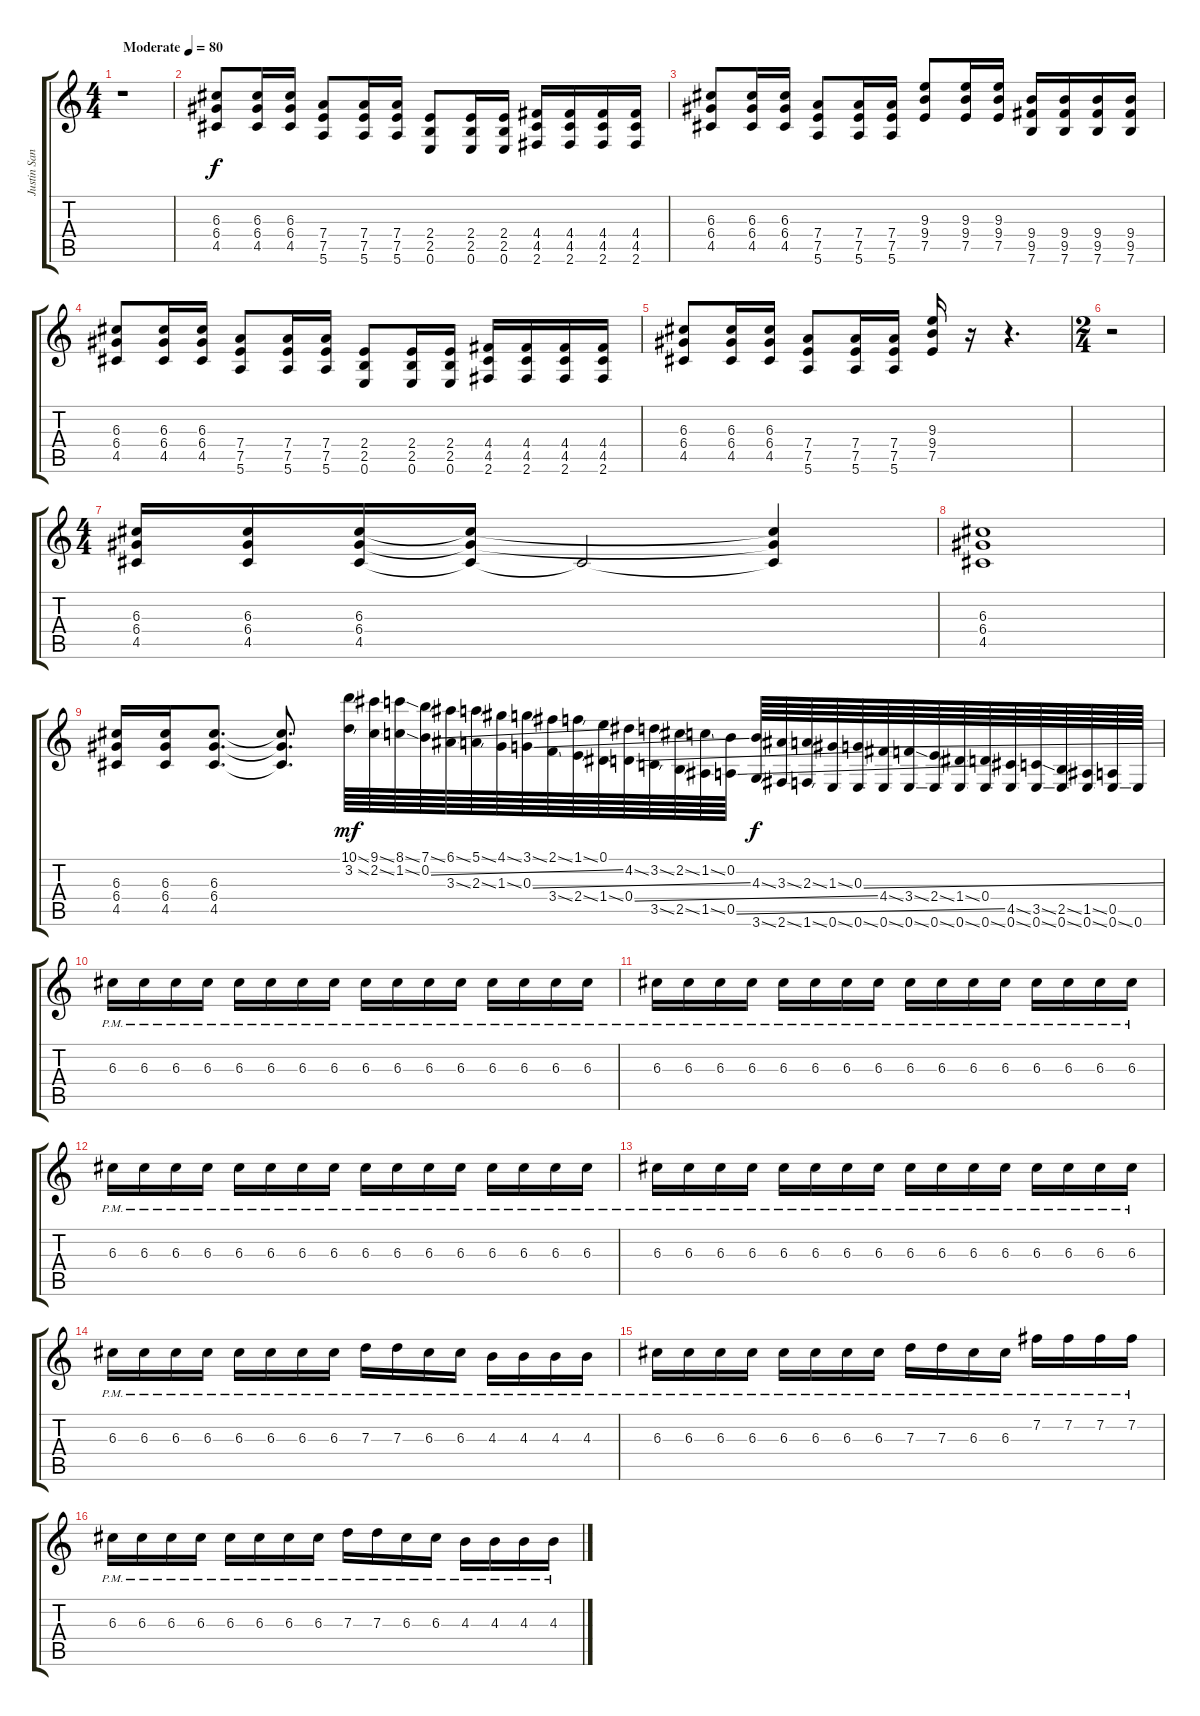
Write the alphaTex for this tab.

\track ("Justin Sane" "Justin San") {instrument distortionguitar}
\staff {score tabs}
\tuning (E4 B3 G3 D3 A2 E2) {hide}
\ts (4 4)
\tempo (80 "Moderate")
\clef g2
\ks c
r.1{dy f instrument distortionguitar} |
(6.3 6.4 4.5).8 (6.3 6.4 4.5).16 (6.3 6.4 4.5).16 (7.4 7.5 5.6).8 (7.4 7.5 5.6).16 (7.4 7.5 5.6).16 (2.4 2.5 0.6).8 (2.4 2.5 0.6).16 (2.4 2.5 0.6).16 (4.4 4.5 2.6).16 (4.4 4.5 2.6).16 (4.4 4.5 2.6).16 (4.4 4.5 2.6).16 |
(6.3 6.4 4.5).8 (6.3 6.4 4.5).16 (6.3 6.4 4.5).16 (7.4 7.5 5.6).8 (7.4 7.5 5.6).16 (7.4 7.5 5.6).16 (9.3 9.4 7.5).8 (9.3 9.4 7.5).16 (9.3 9.4 7.5).16 (9.4 9.5 7.6).16 (9.4 9.5 7.6).16 (9.4 9.5 7.6).16 (9.4 9.5 7.6).16 |
(6.3 6.4 4.5).8 (6.3 6.4 4.5).16 (6.3 6.4 4.5).16 (7.4 7.5 5.6).8 (7.4 7.5 5.6).16 (7.4 7.5 5.6).16 (2.4 2.5 0.6).8 (2.4 2.5 0.6).16 (2.4 2.5 0.6).16 (4.4 4.5 2.6).16 (4.4 4.5 2.6).16 (4.4 4.5 2.6).16 (4.4 4.5 2.6).16 |
(6.3 6.4 4.5).8 (6.3 6.4 4.5).16 (6.3 6.4 4.5).16 (7.4 7.5 5.6).8 (7.4 7.5 5.6).16 (7.4 7.5 5.6).16 (9.3 9.4 7.5).16 r.16 r.4{d} |
\ts (2 4)
r.2 |
\ts (4 4)
(6.3 6.4 4.5).16 (6.3 6.4 4.5).16 (6.3 6.4 4.5).16 (6.3{t} 6.4{t} 4.5{t}).16 4.5{t}.2 (6.3{t} 6.4{t} 4.5{t}).4 |
(6.3 6.4 4.5).1 |
(6.3 6.4 4.5).16 (6.3 6.4 4.5).16 (6.3 6.4 4.5).8{d} (6.3{t} 6.4{t} 4.5{t}).8{d} (10.1{ss} 3.2{ss}).64{dy mf} (9.1{ss} 2.2{ss}).64 (8.1{ss} 1.2{ss}).64 (7.1{ss} 0.2{ss}).64 (6.1{ss} 3.3{ss}).64 (5.1{ss} 2.3{ss}).64 (4.1{ss} 1.3{ss}).64 (3.1{ss} 0.3{ss}).64 (2.1{ss} 3.4{ss}).64 (1.1{ss} 2.4{ss}).64 (0.1 1.4{ss}).64 (4.2{ss} 0.4{ss}).64 (3.2{ss} 3.5{ss}).64 (2.2{ss} 2.5{ss}).64 (1.2{ss} 1.5{ss}).64 (0.2 0.5{ss}).64 (4.3{ss} 3.6{ss}).64{dy f} (3.3{ss} 2.6{ss}).64 (2.3{ss} 1.6{ss}).64 (1.3{ss} 0.6{ss}).64 (0.3{ss} 0.6{ss}).64 (4.4{ss} 0.6{ss}).64 (3.4{ss} 0.6{ss}).64 (2.4{ss} 0.6{ss}).64 (1.4{ss} 0.6{ss}).64 (0.4 0.6{ss}).64 (4.5{ss} 0.6{ss}).64 (3.5{ss} 0.6{ss}).64 (2.5{ss} 0.6{ss}).64 (1.5{ss} 0.6{ss}).64 (0.5 0.6{ss}).64 0.6.64 |
6.3{pm}.16 6.3{pm}.16 6.3{pm}.16 6.3{pm}.16 6.3{pm}.16 6.3{pm}.16 6.3{pm}.16 6.3{pm}.16 6.3{pm}.16 6.3{pm}.16 6.3{pm}.16 6.3{pm}.16 6.3{pm}.16 6.3{pm}.16 6.3{pm}.16 6.3{pm}.16 |
6.3{pm}.16 6.3{pm}.16 6.3{pm}.16 6.3{pm}.16 6.3{pm}.16 6.3{pm}.16 6.3{pm}.16 6.3{pm}.16 6.3{pm}.16 6.3{pm}.16 6.3{pm}.16 6.3{pm}.16 6.3{pm}.16 6.3{pm}.16 6.3{pm}.16 6.3{pm}.16 |
6.3{pm}.16 6.3{pm}.16 6.3{pm}.16 6.3{pm}.16 6.3{pm}.16 6.3{pm}.16 6.3{pm}.16 6.3{pm}.16 6.3{pm}.16 6.3{pm}.16 6.3{pm}.16 6.3{pm}.16 6.3{pm}.16 6.3{pm}.16 6.3{pm}.16 6.3{pm}.16 |
6.3{pm}.16 6.3{pm}.16 6.3{pm}.16 6.3{pm}.16 6.3{pm}.16 6.3{pm}.16 6.3{pm}.16 6.3{pm}.16 6.3{pm}.16 6.3{pm}.16 6.3{pm}.16 6.3{pm}.16 6.3{pm}.16 6.3{pm}.16 6.3{pm}.16 6.3{pm}.16 |
6.3{pm}.16 6.3{pm}.16 6.3{pm}.16 6.3{pm}.16 6.3{pm}.16 6.3{pm}.16 6.3{pm}.16 6.3{pm}.16 7.3{pm}.16 7.3{pm}.16 6.3{pm}.16 6.3{pm}.16 4.3{pm}.16 4.3{pm}.16 4.3{pm}.16 4.3{pm}.16 |
6.3{pm}.16 6.3{pm}.16 6.3{pm}.16 6.3{pm}.16 6.3{pm}.16 6.3{pm}.16 6.3{pm}.16 6.3{pm}.16 7.3{pm}.16 7.3{pm}.16 6.3{pm}.16 6.3{pm}.16 7.2{pm}.16 7.2{pm}.16 7.2{pm}.16 7.2{pm}.16 |
6.3{pm}.16 6.3{pm}.16 6.3{pm}.16 6.3{pm}.16 6.3{pm}.16 6.3{pm}.16 6.3{pm}.16 6.3{pm}.16 7.3{pm}.16 7.3{pm}.16 6.3{pm}.16 6.3{pm}.16 4.3{pm}.16 4.3{pm}.16 4.3{pm}.16 4.3{pm}.16
